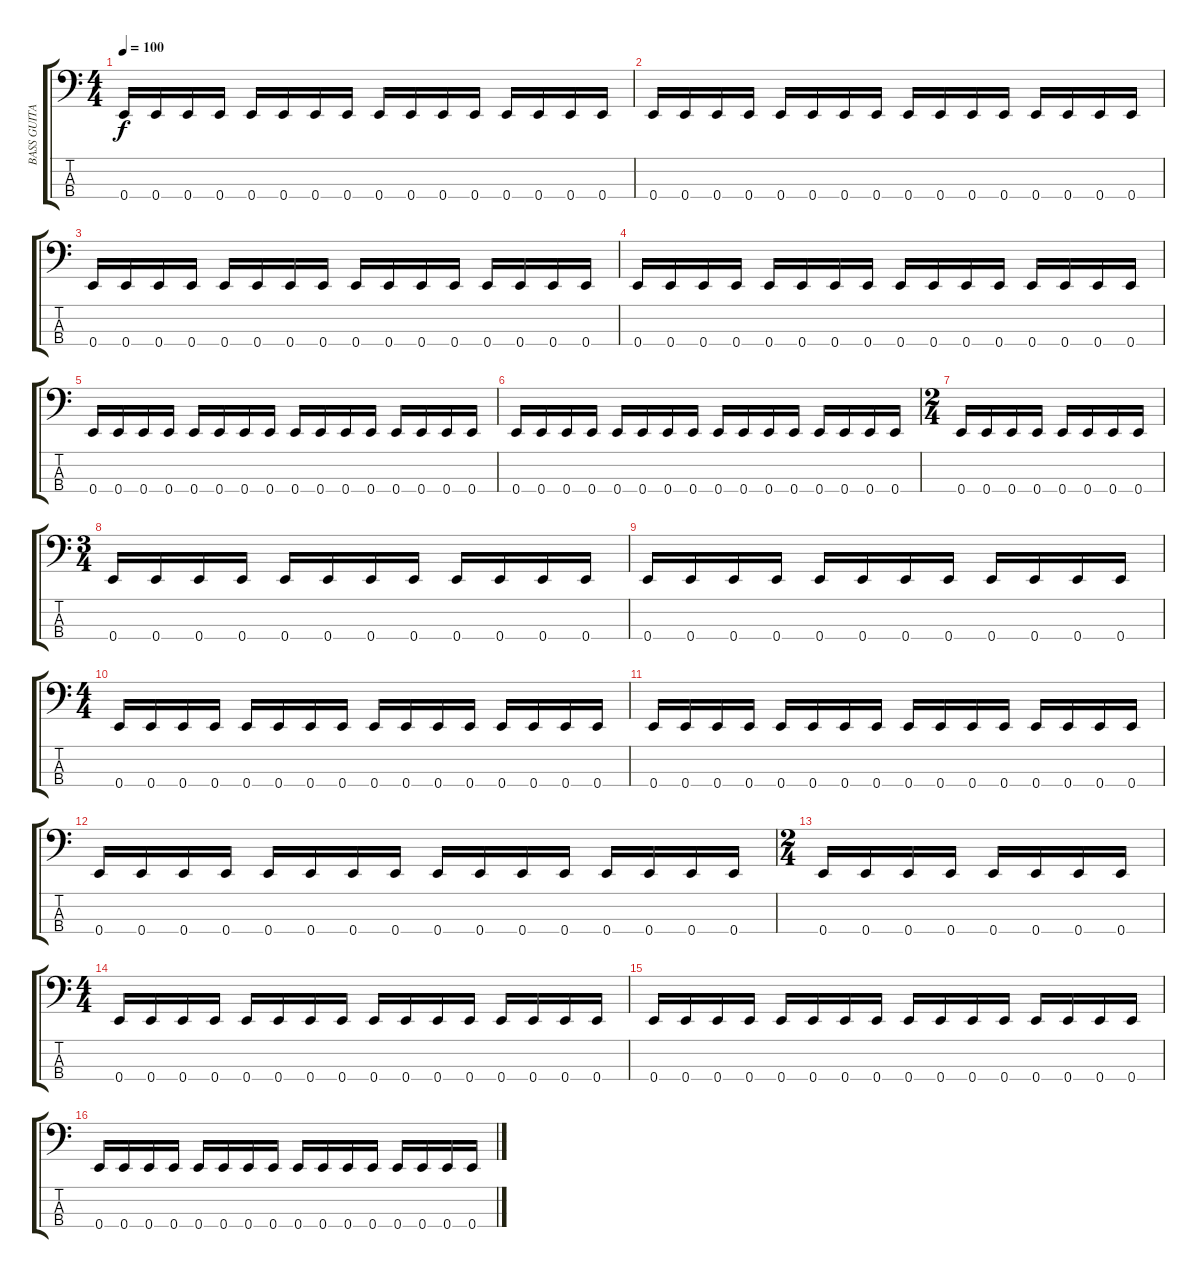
\track ("BASS GUITAR" "BASS GUITA") {instrument fretlessbass}
\staff {score tabs}
\tuning (G2 D2 A1 E1) {hide}
\ts (4 4)
\tempo 100
\clef f4
\ks c
0.4.16{dy f volume 6} 0.4.16 0.4.16 0.4.16 0.4.16 0.4.16 0.4.16 0.4.16 0.4.16 0.4.16 0.4.16 0.4.16 0.4.16 0.4.16 0.4.16 0.4.16 |
0.4.16{volume 6} 0.4.16 0.4.16 0.4.16 0.4.16 0.4.16 0.4.16 0.4.16 0.4.16 0.4.16 0.4.16 0.4.16 0.4.16 0.4.16 0.4.16 0.4.16 |
0.4.16{volume 6} 0.4.16 0.4.16 0.4.16 0.4.16 0.4.16 0.4.16 0.4.16 0.4.16 0.4.16 0.4.16 0.4.16 0.4.16 0.4.16 0.4.16 0.4.16 |
0.4.16{volume 6} 0.4.16 0.4.16 0.4.16 0.4.16 0.4.16 0.4.16 0.4.16 0.4.16 0.4.16 0.4.16 0.4.16 0.4.16 0.4.16 0.4.16 0.4.16 |
0.4.16{volume 6} 0.4.16 0.4.16 0.4.16 0.4.16 0.4.16 0.4.16 0.4.16 0.4.16 0.4.16 0.4.16 0.4.16 0.4.16 0.4.16 0.4.16 0.4.16 |
0.4.16{volume 6} 0.4.16 0.4.16 0.4.16 0.4.16 0.4.16 0.4.16 0.4.16 0.4.16 0.4.16 0.4.16 0.4.16 0.4.16 0.4.16 0.4.16 0.4.16 |
\ts (2 4)
0.4.16{volume 6} 0.4.16 0.4.16 0.4.16 0.4.16 0.4.16 0.4.16 0.4.16 |
\ts (3 4)
0.4.16{volume 6} 0.4.16 0.4.16 0.4.16 0.4.16 0.4.16 0.4.16 0.4.16 0.4.16 0.4.16 0.4.16 0.4.16 |
0.4.16{volume 6} 0.4.16 0.4.16 0.4.16 0.4.16 0.4.16 0.4.16 0.4.16 0.4.16 0.4.16 0.4.16 0.4.16 |
\ts (4 4)
0.4.16{volume 6} 0.4.16 0.4.16 0.4.16 0.4.16 0.4.16 0.4.16 0.4.16 0.4.16 0.4.16 0.4.16 0.4.16 0.4.16 0.4.16 0.4.16 0.4.16 |
0.4.16{volume 6} 0.4.16 0.4.16 0.4.16 0.4.16 0.4.16 0.4.16 0.4.16 0.4.16 0.4.16 0.4.16 0.4.16 0.4.16 0.4.16 0.4.16 0.4.16 |
0.4.16{volume 6} 0.4.16 0.4.16 0.4.16 0.4.16 0.4.16 0.4.16 0.4.16 0.4.16 0.4.16 0.4.16 0.4.16 0.4.16 0.4.16 0.4.16 0.4.16 |
\ts (2 4)
0.4.16{volume 6} 0.4.16 0.4.16 0.4.16 0.4.16 0.4.16 0.4.16 0.4.16 |
\ts (4 4)
0.4.16{volume 6} 0.4.16 0.4.16 0.4.16 0.4.16 0.4.16 0.4.16 0.4.16 0.4.16 0.4.16 0.4.16 0.4.16 0.4.16 0.4.16 0.4.16 0.4.16 |
0.4.16{volume 6} 0.4.16 0.4.16 0.4.16 0.4.16 0.4.16 0.4.16 0.4.16 0.4.16 0.4.16 0.4.16 0.4.16 0.4.16 0.4.16 0.4.16 0.4.16 |
0.4.16{volume 6} 0.4.16 0.4.16 0.4.16 0.4.16 0.4.16 0.4.16 0.4.16 0.4.16 0.4.16 0.4.16 0.4.16 0.4.16 0.4.16 0.4.16 0.4.16
